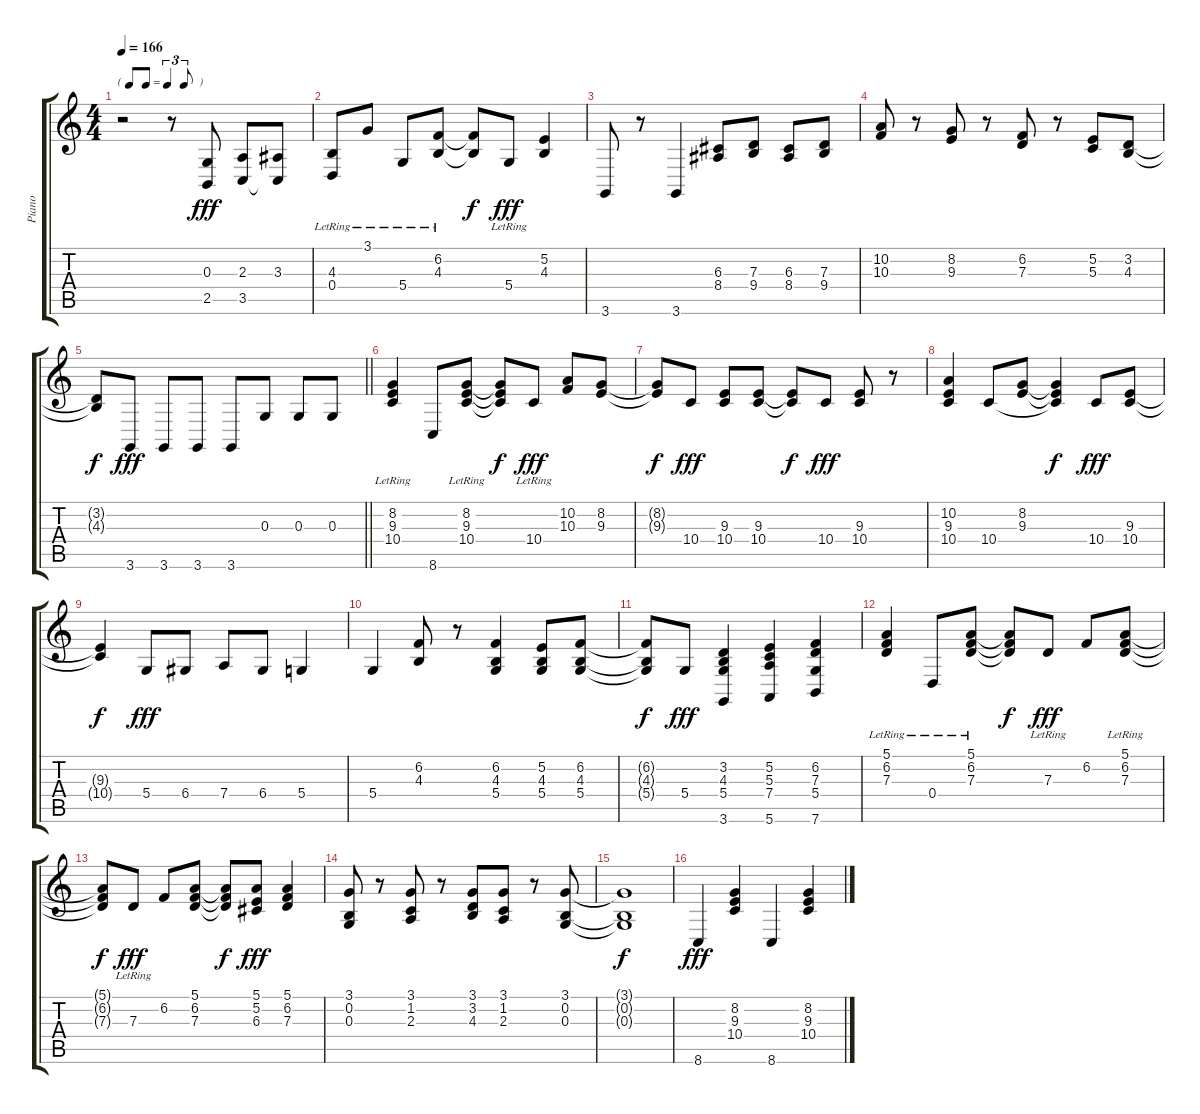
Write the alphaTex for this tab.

\track ("Piano" "Piano") {instrument acousticgrandpiano}
\staff {score tabs}
\tuning (E4 B3 G3 D3 A2 E2) {hide}
\ts (4 4)
\tf triplet8th
\tempo 166
\clef g2
\ks c
r.2{dy fff instrument acousticgrandpiano} r.8 (0.3 2.5).8 (2.3 3.5).8 (3.3 3.5{t}).8 |
(4.3{lr} 0.4{lr}).8 3.1{lr}.8 5.4{lr}.8 (6.2{lr} 4.3{lr}).8 (6.2{t} 4.3{t}).8{dy f} 5.4{lr}.8{dy fff} (5.2 4.3).4 |
3.6.8 r.8 3.6.4 (6.3 8.4).8 (7.3 9.4).8 (6.3 8.4).8 (7.3 9.4).8 |
(10.2 10.3).8 r.8 (8.2 9.3).8 r.8 (6.2 7.3).8 r.8 (5.2 5.3).8 (3.2 4.3).8 |
\barLineRight lightlight
(3.2{t} 4.3{t}).8{dy f} 3.6.8{dy fff} 3.6.8 3.6.8 3.6.8 0.3.8 0.3.8 0.3.8 |
(8.2{lr} 9.3{lr} 10.4{lr}).4 8.6.8 (8.2{lr} 9.3{lr} 10.4{lr}).8 (8.2{t} 9.3{t} 10.4{t}).8{dy f} 10.4{lr}.8{dy fff} (10.2 10.3).8 (8.2 9.3).8 |
(8.2{t} 9.3{t}).8{dy f} 10.4.8{dy fff} (9.3 10.4).8 (9.3 10.4).8 (9.3{t} 10.4{t}).8{dy f} 10.4.8{dy fff} (9.3 10.4).8 r.8 |
(10.2 9.3 10.4).4 10.4.8 (8.2 9.3).8 (8.2{t} 9.3{t} 10.4{t}).4{dy f} 10.4.8{dy fff} (9.3 10.4).8 |
(9.3{t} 10.4{t}).4{dy f} 5.4.8{dy fff} 6.4.8 7.4.8 6.4.8 5.4.4 |
5.4.4 (6.2 4.3).8 r.8 (6.2 4.3 5.4).4 (5.2 4.3 5.4).8 (6.2 4.3 5.4).8 |
(6.2{t} 4.3{t} 5.4{t}).8{dy f} 5.4.8{dy fff} (3.2 4.3 5.4 3.6).4 (5.2 5.3 7.4 5.6).4 (6.2 7.3 5.4 7.6).4 |
(5.1{lr} 6.2{lr} 7.3{lr}).4 0.4{lr}.8 (5.1{lr} 6.2{lr} 7.3).8 (5.1{t} 6.2{t} 7.3{t}).8{dy f} 7.3{lr}.8{dy fff} 6.2.8 (5.1{lr} 6.2{lr} 7.3).8 |
(5.1{t} 6.2{t} 7.3{t}).8{dy f} 7.3{lr}.8{dy fff} 6.2.8 (5.1 6.2 7.3).8 (5.1{t} 6.2{t} 7.3{t}).8{dy f} (5.1 5.2 6.3).8{dy fff} (5.1 6.2 7.3).4 |
(3.1 0.2 0.3).8 r.8 (3.1 1.2 2.3).8 r.8 (3.1 3.2 4.3).8 (3.1 1.2 2.3).8 r.8 (3.1 0.2 0.3).8 |
(3.1{t} 0.2{t} 0.3{t}).1{dy f} |
8.6.4{dy fff} (8.2 9.3 10.4).4 8.6.4 (8.2 9.3 10.4).4
